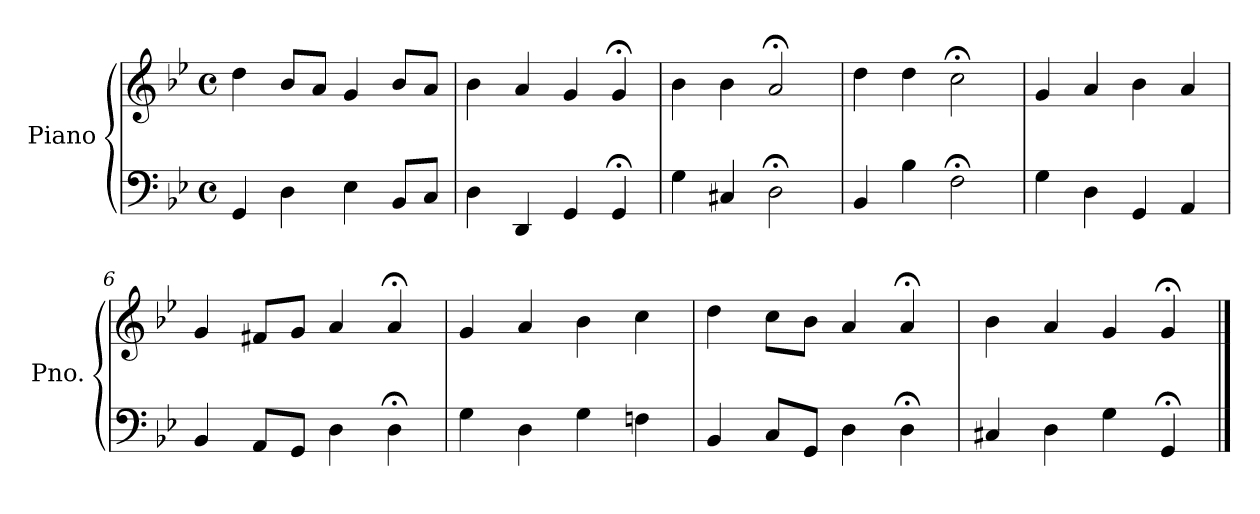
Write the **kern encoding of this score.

**kern	**kern
*part1	*part1
*staff2	*staff1
*I"Piano	*
*I'Pno.	*
*clefF4	*clefG2
*k[b-e-]	*k[b-e-]
*M4/4	*M4/4
*met(c)	*met(c)
=1	=1
4GG/	4dd\
4D\	8b-/L
.	8a/J
4E-\	4g/
8BB-/L	8b-/L
8C/J	8a/J
=2	=2
4D\	4b-\
4DD/	4a/
4GG/	4g/
4GG;</	4g;</
=3	=3
4G\	4b-\
4C#X/	4b-\
2D;<\	2a;</
=4	=4
4BB-/	4dd\
4B-\	4dd\
2F;<\	2cc;<\
=5	=5
4G\	4g/
4D\	4a/
4GG/	4b-\
4AA/	4a/
=6	=6
4BB-/	4g/
8AA/L	8f#X/L
8GG/J	8g/J
4D\	4a/
4D;<\	4a;</
=7	=7
4G\	4g/
4D\	4a/
4G\	4b-\
4Fn\	4cc\
!!LO:LB:g=z
=8	=8
4BB-/	4dd\
8C/L	8cc\L
8GG/J	8b-\J
4D\	4a/
4D;<\	4a;</
=9	=9
4C#X/	4b-\
4D\	4a/
4G\	4g/
4GG;</	4g;</
==	==
*-	*-
